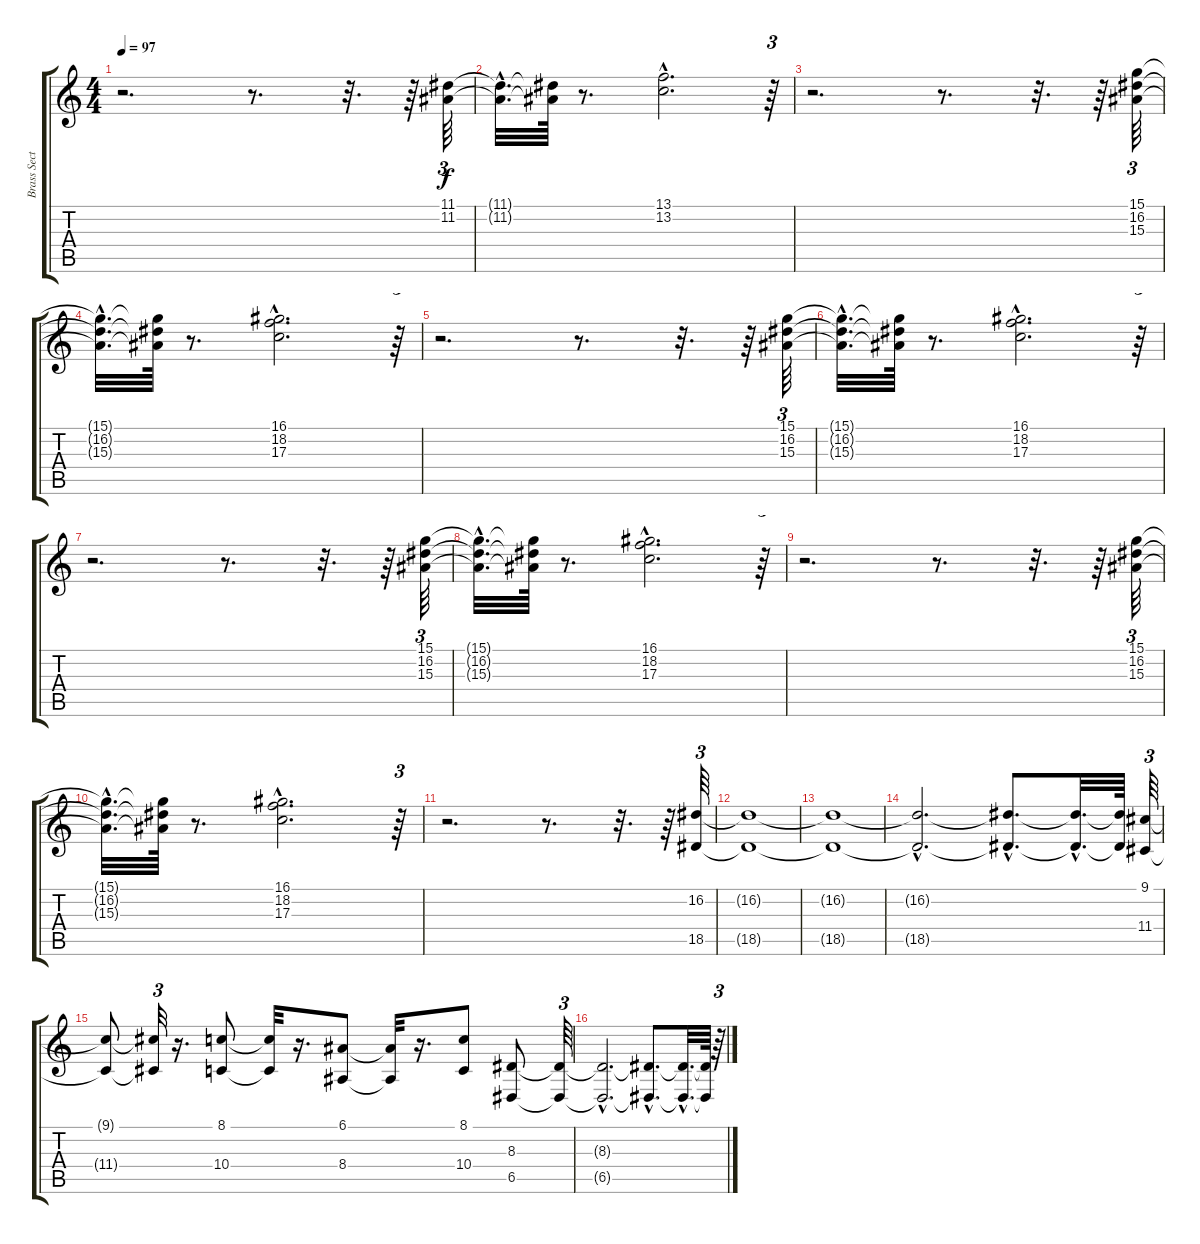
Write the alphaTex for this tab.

\track ("Brass Section" "Brass Sect") {instrument brasssection}
\staff {score tabs}
\tuning (E4 B3 G3 D3 A2 E2) {hide}
\ts (4 4)
\tempo 97
\clef g2
\ks c
r.2{d dy f} r.8{d} r.32{d} r.64 (11.1 11.2).64{tu (3 2)} |
(11.1{hac t} 11.2{hac t}).32{d} (11.1{t} 11.2{t}).64 r.8{d} (13.1{hac} 13.2{hac}).2{d} r.64{tu (3 2)} |
r.2{d} r.8{d} r.32{d} r.64 (15.1 16.2 15.3).64{tu (3 2)} |
(15.1{hac t} 16.2{hac t} 15.3{hac t}).32{d} (15.1{t} 16.2{t} 15.3{t}).64 r.8{d} (16.1{hac} 18.2{hac} 17.3{hac}).2{d} r.64{tu (3 2)} |
r.2{d} r.8{d} r.32{d} r.64 (15.1 16.2 15.3).64{tu (3 2)} |
(15.1{hac t} 16.2{hac t} 15.3{hac t}).32{d} (15.1{t} 16.2{t} 15.3{t}).64 r.8{d} (16.1{hac} 18.2{hac} 17.3{hac}).2{d} r.64{tu (3 2)} |
r.2{d} r.8{d} r.32{d} r.64 (15.1 16.2 15.3).64{tu (3 2)} |
(15.1{hac t} 16.2{hac t} 15.3{hac t}).32{d} (15.1{t} 16.2{t} 15.3{t}).64 r.8{d} (16.1{hac} 18.2{hac} 17.3{hac}).2{d} r.64{tu (3 2)} |
r.2{d} r.8{d} r.32{d} r.64 (15.1 16.2 15.3).64{tu (3 2)} |
(15.1{hac t} 16.2{hac t} 15.3{hac t}).32{d} (15.1{t} 16.2{t} 15.3{t}).64 r.8{d} (16.1{hac} 18.2{hac} 17.3{hac}).2{d} r.64{tu (3 2)} |
r.2{d} r.8{d} r.32{d} r.64 (16.2 18.5).64{tu (3 2) volume 7} |
(16.2{t} 18.5{t}).1 |
(16.2{t} 18.5{t}).1 |
(16.2{hac t} 18.5{hac t}).2{d} (16.2{hac t} 18.5{hac t}).8{d} (16.2{hac t} 18.5{hac t}).32{d} (16.2{t} 18.5{t}).64 (9.1 11.4).64{tu (3 2) volume 16} |
(9.1{t} 11.4{t}).8 (9.1{t} 11.4{t}).32{tu (3 2)} r.16{d} (8.1 10.4).8 (8.1{t} 10.4{t}).32 r.16{d} (6.1 8.4).8 (6.1{t} 8.4{t}).32 r.16{d} (8.1 10.4).8 (8.3 6.5).8{volume 8} (8.3{t} 6.5{t}).64{tu (3 2)} |
(8.3{hac t} 6.5{hac t}).2{d} (8.3{hac t} 6.5{hac t}).8{d} (8.3{hac t} 6.5{hac t}).32{d} (8.3{t} 6.5{t}).64 r.64{tu (3 2)}
